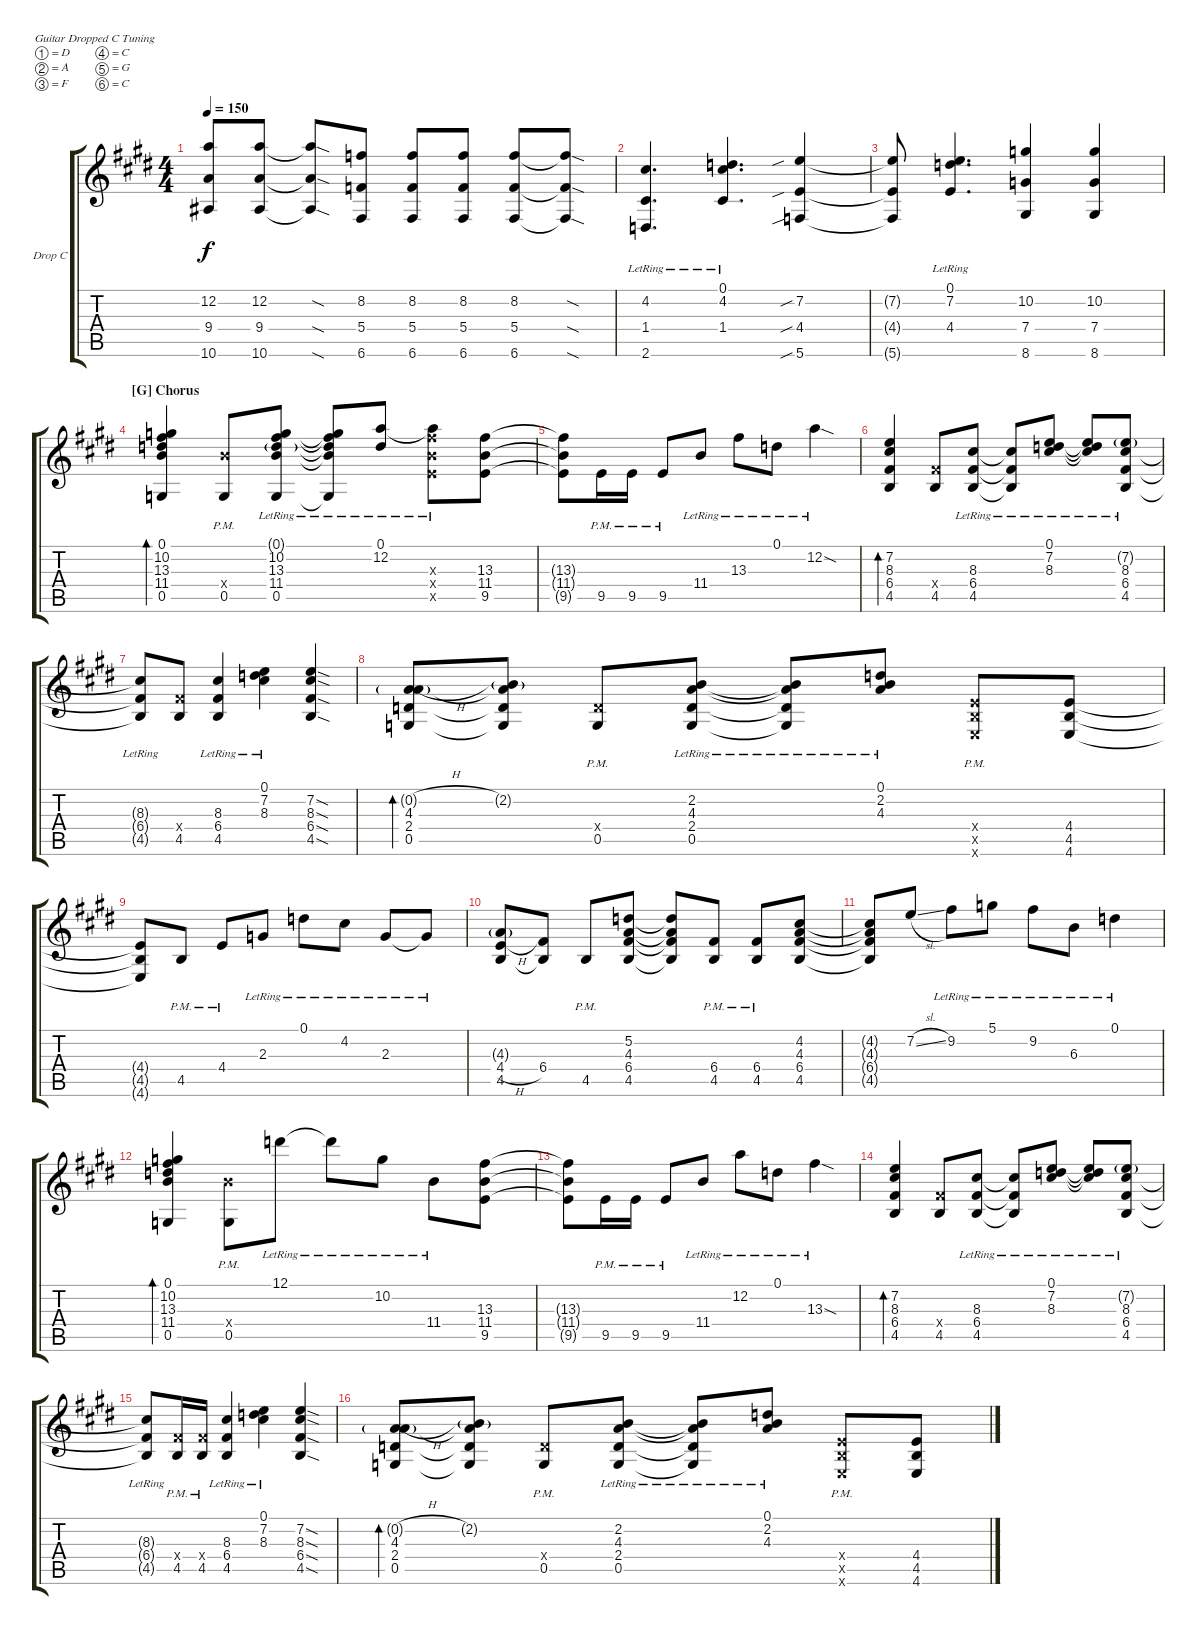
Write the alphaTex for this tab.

\bracketExtendMode groupsimilarinstruments
\firstSystemTrackNameOrientation horizontal
\otherSystemsTrackNameOrientation horizontal
\track ("Guitar L" "Drop C") {instrument distortionguitar}
\staff {score tabs}
\tuning (D4 A3 F3 C3 G2 C2)
\ts (4 4)
\tempo 150
\clef g2
\ks e
(12.2 9.4 10.6).8{dy f} (12.2 9.4 10.6).8 (12.2{sod t} 9.4{sod t} 10.6{sod t}).8 (8.2 5.4 6.6).8 (8.2 5.4 6.6).8 (8.2 5.4 6.6).8 (8.2 5.4 6.6).8 (8.2{sod t} 5.4{sod t} 6.6{sod t}).8 |
(4.2{lr} 1.4{lr} 2.6{lr}).4{d} (0.1{lr} 4.2{lr} 1.4{lr}).4{d} (7.2{sib} 4.4{sib} 5.6{sib}).4 |
(7.2{t} 4.4{t} 5.6{t}).8 (0.1{lr} 7.2{lr} 4.4{lr}).4{d} (10.2 7.4 8.6).4 (10.2 7.4 8.6).4 |
\section ("G" "Chorus")
(0.1 10.2 13.3 11.4 0.5).4{bd 30} (11.4{pm x} 0.5{pm}).8 (0.1{g lr} 10.2{lr} 13.3{lr} 11.4{lr} 0.5{lr}).8 (0.1{lr t} 10.2{lr t} 13.3{lr t} 11.4{lr t} 0.5{lr t}).8 (12.2{lr} 0.1{lr}).8 (12.2{lr t} 13.3{x} 11.4{x} 9.5{x}).8 (13.3 11.4 9.5).8 |
(13.3{t} 11.4{t} 9.5{t}).8 9.5{pm}.16 9.5{pm}.16 9.5{pm}.8 11.4{lr}.8 13.3{lr}.8 0.1{lr}.8 12.2{sod lr}.4 |
(7.2 8.3 6.4 4.5).4{bd 30} (6.4{x} 4.5).8 (8.3{lr} 6.4{lr} 4.5{lr}).8 (8.3{lr t} 6.4{lr t} 4.5{lr t}).8 (0.1{lr} 7.2{lr} 8.3{lr}).8 (0.1{lr t} 7.2{lr t} 8.3{lr t}).8 (7.2{g lr} 8.3{lr} 6.4{lr} 4.5{lr}).8 |
(8.3{lr t} 6.4{lr t} 4.5{lr t}).8 (6.4{x} 4.5).8 (8.3{lr} 6.4{lr} 4.5{lr}).4 (0.1{lr} 7.2{lr} 8.3{lr}).4 (7.2{sod} 8.3{sod} 6.4{sod} 4.5{sod}).4 |
(0.2{h g} 4.3 2.4 0.5).8{bd 30} (2.2{g} 4.3{t} 2.4{t} 0.5{t}).8 (2.4{pm x} 0.5{pm}).8 (2.2{lr} 4.3{lr} 2.4{lr} 0.5{lr}).8 (2.2{lr t} 4.3{lr t} 2.4{lr t} 0.5{lr t}).8 (0.1{lr} 2.2{lr} 4.3{lr}).8 (4.4{pm x} 4.5{pm x} 4.6{pm x}).8 (4.4 4.5 4.6).8 |
(4.4{t} 4.5{t} 4.6{t}).8 4.5{pm}.8 4.4{pm}.8 2.3{lr}.8 0.1{lr}.8 4.2{lr}.8 2.3{lr}.8 2.3{lr t}.8 |
(4.3{g} 4.4{h} 4.5).8 (6.4 4.5{t}).8 4.5{pm}.8 (5.2 4.3 6.4 4.5).8 (5.2{t} 4.3{t} 6.4{t} 4.5{t}).8 (6.4{pm} 4.5{pm}).8 (6.4{pm} 4.5{pm}).8 (4.2 4.3 6.4 4.5).8 |
(4.2{t} 4.3{t} 6.4{t} 4.5{t}).8 7.2{sl}.8 9.2{lr}.8 5.1{lr}.8 9.2{lr}.8 6.3{lr}.8 0.1{lr}.4 |
(0.1 10.2 13.3 11.4 0.5).4{bd 30} (11.4{pm x} 0.5{pm}).8 12.1{lr}.8 12.1{lr t}.8 10.2{lr}.8 11.4{lr}.8 (13.3 11.4 9.5).8 |
(13.3{t} 11.4{t} 9.5{t}).8 9.5{pm}.16 9.5{pm}.16 9.5{pm}.8 11.4{lr}.8 12.2{lr}.8 0.1{lr}.8 13.3{sod lr}.4 |
(7.2 8.3 6.4 4.5).4{bd 30} (6.4{x} 4.5).8 (8.3{lr} 6.4{lr} 4.5{lr}).8 (8.3{lr t} 6.4{lr t} 4.5{lr t}).8 (0.1{lr} 7.2{lr} 8.3{lr}).8 (0.1{lr t} 7.2{lr t} 8.3{lr t}).8 (7.2{g lr} 8.3{lr} 6.4{lr} 4.5{lr}).8 |
(8.3{lr t} 6.4{lr t} 4.5{lr t}).8 (6.4{pm x} 4.5{pm}).16 (6.4{pm x} 4.5{pm}).16 (8.3{lr} 6.4{lr} 4.5{lr}).4 (0.1{lr} 7.2{lr} 8.3{lr}).4 (7.2{sod} 8.3{sod} 6.4{sod} 4.5{sod}).4 |
(0.2{h g} 4.3 2.4 0.5).8{bd 30} (2.2{g} 4.3{t} 2.4{t} 0.5{t}).8 (2.4{pm x} 0.5{pm}).8 (2.2{lr} 4.3{lr} 2.4{lr} 0.5{lr}).8 (2.2{lr t} 4.3{lr t} 2.4{lr t} 0.5{lr t}).8 (0.1{lr} 2.2{lr} 4.3{lr}).8 (4.4{pm x} 4.5{pm x} 4.6{pm x}).8 (4.4 4.5 4.6).8
